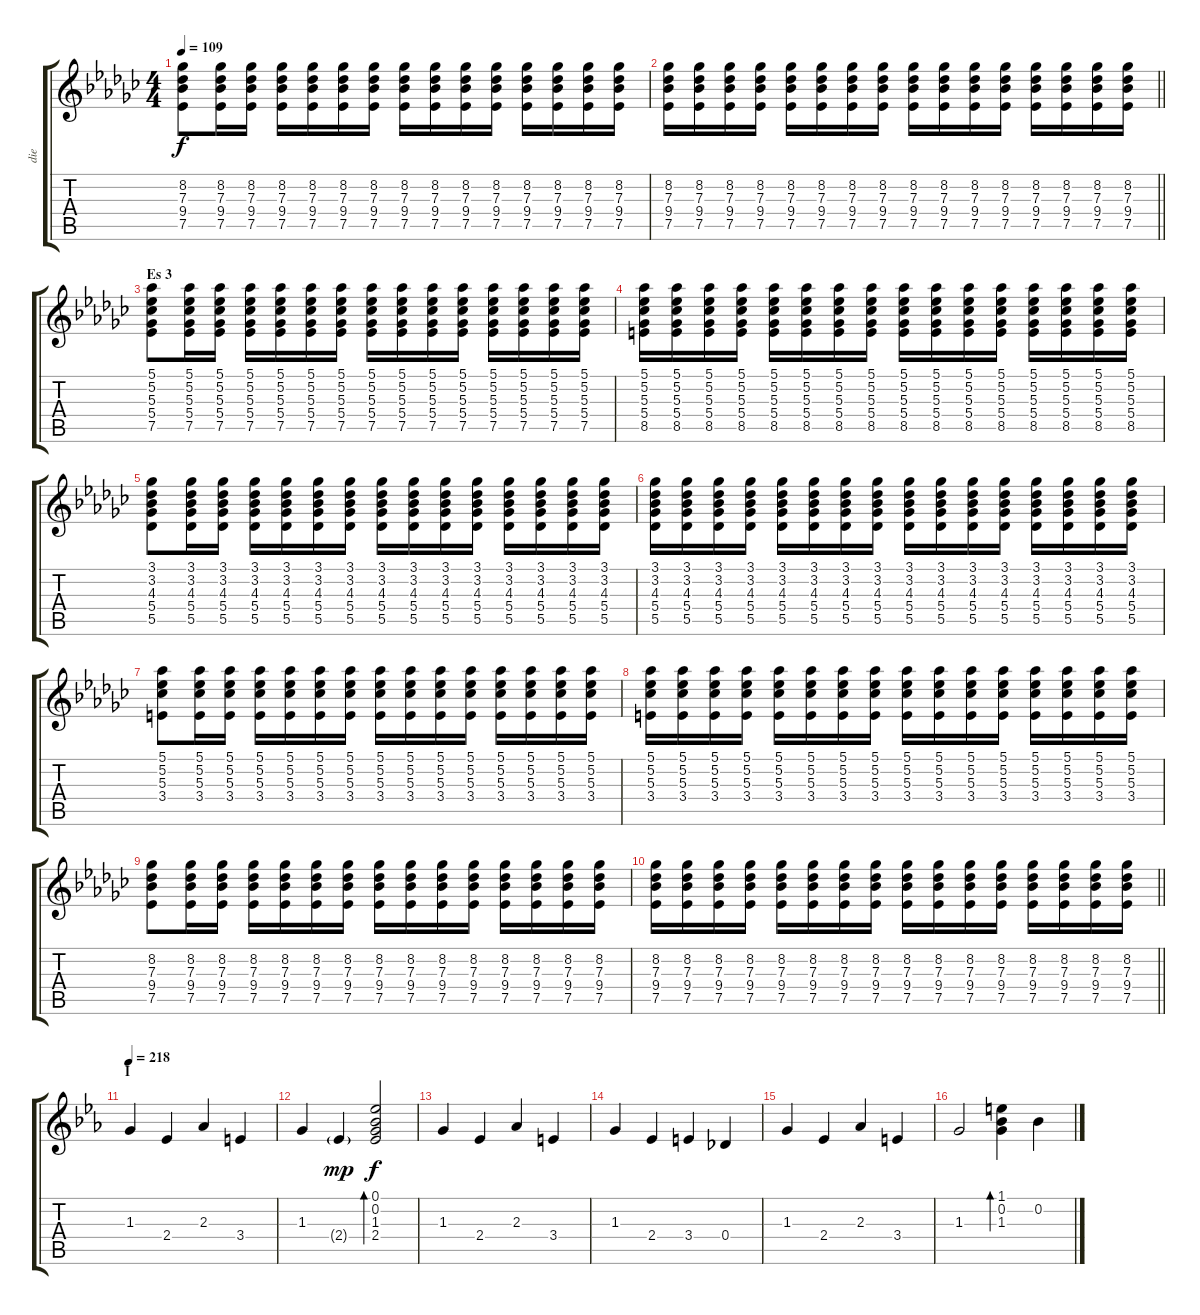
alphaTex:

\track ("die" "die") {instrument overdrivenguitar}
\staff {score tabs}
\tuning (Eb4 Bb3 Gb3 Db3 Ab2 Db2) {hide}
\ts (4 4)
\tempo 109
\clef g2
\ks ebminor
(8.2 7.3 9.4 7.5).8{dy f} (8.2 7.3 9.4 7.5).16 (8.2 7.3 9.4 7.5).16 (8.2 7.3 9.4 7.5).16 (8.2 7.3 9.4 7.5).16 (8.2 7.3 9.4 7.5).16 (8.2 7.3 9.4 7.5).16 (8.2 7.3 9.4 7.5).16 (8.2 7.3 9.4 7.5).16 (8.2 7.3 9.4 7.5).16 (8.2 7.3 9.4 7.5).16 (8.2 7.3 9.4 7.5).16 (8.2 7.3 9.4 7.5).16 (8.2 7.3 9.4 7.5).16 (8.2 7.3 9.4 7.5).16 |
\barLineRight lightlight
(8.2 7.3 9.4 7.5).16 (8.2 7.3 9.4 7.5).16 (8.2 7.3 9.4 7.5).16 (8.2 7.3 9.4 7.5).16 (8.2 7.3 9.4 7.5).16 (8.2 7.3 9.4 7.5).16 (8.2 7.3 9.4 7.5).16 (8.2 7.3 9.4 7.5).16 (8.2 7.3 9.4 7.5).16 (8.2 7.3 9.4 7.5).16 (8.2 7.3 9.4 7.5).16 (8.2 7.3 9.4 7.5).16 (8.2 7.3 9.4 7.5).16 (8.2 7.3 9.4 7.5).16 (8.2 7.3 9.4 7.5).16 (8.2 7.3 9.4 7.5).16 |
\section ("" "Es 3")
(5.1 5.2 5.3 5.4 7.5).8 (5.1 5.2 5.3 5.4 7.5).16 (5.1 5.2 5.3 5.4 7.5).16 (5.1 5.2 5.3 5.4 7.5).16 (5.1 5.2 5.3 5.4 7.5).16 (5.1 5.2 5.3 5.4 7.5).16 (5.1 5.2 5.3 5.4 7.5).16 (5.1 5.2 5.3 5.4 7.5).16 (5.1 5.2 5.3 5.4 7.5).16 (5.1 5.2 5.3 5.4 7.5).16 (5.1 5.2 5.3 5.4 7.5).16 (5.1 5.2 5.3 5.4 7.5).16 (5.1 5.2 5.3 5.4 7.5).16 (5.1 5.2 5.3 5.4 7.5).16 (5.1 5.2 5.3 5.4 7.5).16 |
(5.1 5.2 5.3 5.4 8.5).16 (5.1 5.2 5.3 5.4 8.5).16 (5.1 5.2 5.3 5.4 8.5).16 (5.1 5.2 5.3 5.4 8.5).16 (5.1 5.2 5.3 5.4 8.5).16 (5.1 5.2 5.3 5.4 8.5).16 (5.1 5.2 5.3 5.4 8.5).16 (5.1 5.2 5.3 5.4 8.5).16 (5.1 5.2 5.3 5.4 8.5).16 (5.1 5.2 5.3 5.4 8.5).16 (5.1 5.2 5.3 5.4 8.5).16 (5.1 5.2 5.3 5.4 8.5).16 (5.1 5.2 5.3 5.4 8.5).16 (5.1 5.2 5.3 5.4 8.5).16 (5.1 5.2 5.3 5.4 8.5).16 (5.1 5.2 5.3 5.4 8.5).16 |
(3.1 3.2 4.3 5.4 5.5).8 (3.1 3.2 4.3 5.4 5.5).16 (3.1 3.2 4.3 5.4 5.5).16 (3.1 3.2 4.3 5.4 5.5).16 (3.1 3.2 4.3 5.4 5.5).16 (3.1 3.2 4.3 5.4 5.5).16 (3.1 3.2 4.3 5.4 5.5).16 (3.1 3.2 4.3 5.4 5.5).16 (3.1 3.2 4.3 5.4 5.5).16 (3.1 3.2 4.3 5.4 5.5).16 (3.1 3.2 4.3 5.4 5.5).16 (3.1 3.2 4.3 5.4 5.5).16 (3.1 3.2 4.3 5.4 5.5).16 (3.1 3.2 4.3 5.4 5.5).16 (3.1 3.2 4.3 5.4 5.5).16 |
(3.1 3.2 4.3 5.4 5.5).16 (3.1 3.2 4.3 5.4 5.5).16 (3.1 3.2 4.3 5.4 5.5).16 (3.1 3.2 4.3 5.4 5.5).16 (3.1 3.2 4.3 5.4 5.5).16 (3.1 3.2 4.3 5.4 5.5).16 (3.1 3.2 4.3 5.4 5.5).16 (3.1 3.2 4.3 5.4 5.5).16 (3.1 3.2 4.3 5.4 5.5).16 (3.1 3.2 4.3 5.4 5.5).16 (3.1 3.2 4.3 5.4 5.5).16 (3.1 3.2 4.3 5.4 5.5).16 (3.1 3.2 4.3 5.4 5.5).16 (3.1 3.2 4.3 5.4 5.5).16 (3.1 3.2 4.3 5.4 5.5).16 (3.1 3.2 4.3 5.4 5.5).16 |
(5.1 5.2 5.3 3.4).8 (5.1 5.2 5.3 3.4).16 (5.1 5.2 5.3 3.4).16 (5.1 5.2 5.3 3.4).16 (5.1 5.2 5.3 3.4).16 (5.1 5.2 5.3 3.4).16 (5.1 5.2 5.3 3.4).16 (5.1 5.2 5.3 3.4).16 (5.1 5.2 5.3 3.4).16 (5.1 5.2 5.3 3.4).16 (5.1 5.2 5.3 3.4).16 (5.1 5.2 5.3 3.4).16 (5.1 5.2 5.3 3.4).16 (5.1 5.2 5.3 3.4).16 (5.1 5.2 5.3 3.4).16 |
(5.1 5.2 5.3 3.4).16 (5.1 5.2 5.3 3.4).16 (5.1 5.2 5.3 3.4).16 (5.1 5.2 5.3 3.4).16 (5.1 5.2 5.3 3.4).16 (5.1 5.2 5.3 3.4).16 (5.1 5.2 5.3 3.4).16 (5.1 5.2 5.3 3.4).16 (5.1 5.2 5.3 3.4).16 (5.1 5.2 5.3 3.4).16 (5.1 5.2 5.3 3.4).16 (5.1 5.2 5.3 3.4).16 (5.1 5.2 5.3 3.4).16 (5.1 5.2 5.3 3.4).16 (5.1 5.2 5.3 3.4).16 (5.1 5.2 5.3 3.4).16 |
(8.2 7.3 9.4 7.5).8 (8.2 7.3 9.4 7.5).16 (8.2 7.3 9.4 7.5).16 (8.2 7.3 9.4 7.5).16 (8.2 7.3 9.4 7.5).16 (8.2 7.3 9.4 7.5).16 (8.2 7.3 9.4 7.5).16 (8.2 7.3 9.4 7.5).16 (8.2 7.3 9.4 7.5).16 (8.2 7.3 9.4 7.5).16 (8.2 7.3 9.4 7.5).16 (8.2 7.3 9.4 7.5).16 (8.2 7.3 9.4 7.5).16 (8.2 7.3 9.4 7.5).16 (8.2 7.3 9.4 7.5).16 |
\barLineRight lightlight
(8.2 7.3 9.4 7.5).16 (8.2 7.3 9.4 7.5).16 (8.2 7.3 9.4 7.5).16 (8.2 7.3 9.4 7.5).16 (8.2 7.3 9.4 7.5).16 (8.2 7.3 9.4 7.5).16 (8.2 7.3 9.4 7.5).16 (8.2 7.3 9.4 7.5).16 (8.2 7.3 9.4 7.5).16 (8.2 7.3 9.4 7.5).16 (8.2 7.3 9.4 7.5).16 (8.2 7.3 9.4 7.5).16 (8.2 7.3 9.4 7.5).16 (8.2 7.3 9.4 7.5).16 (8.2 7.3 9.4 7.5).16 (8.2 7.3 9.4 7.5).16 |
\section ("" "I")
\tempo 218
\ks eb
1.3.4{volume 14 instrument electricguitarclean} 2.4.4 2.3.4 3.4.4 |
1.3.4 2.4{g}.4{dy mp} (0.1 0.2 1.3 2.4).2{bd 480 dy f} |
1.3.4 2.4.4 2.3.4 3.4.4 |
1.3.4 2.4.4 3.4.4 0.4.4 |
1.3.4 2.4.4 2.3.4 3.4.4 |
1.3.2 (1.1 0.2 1.3).4{bd 240} 0.2.4
